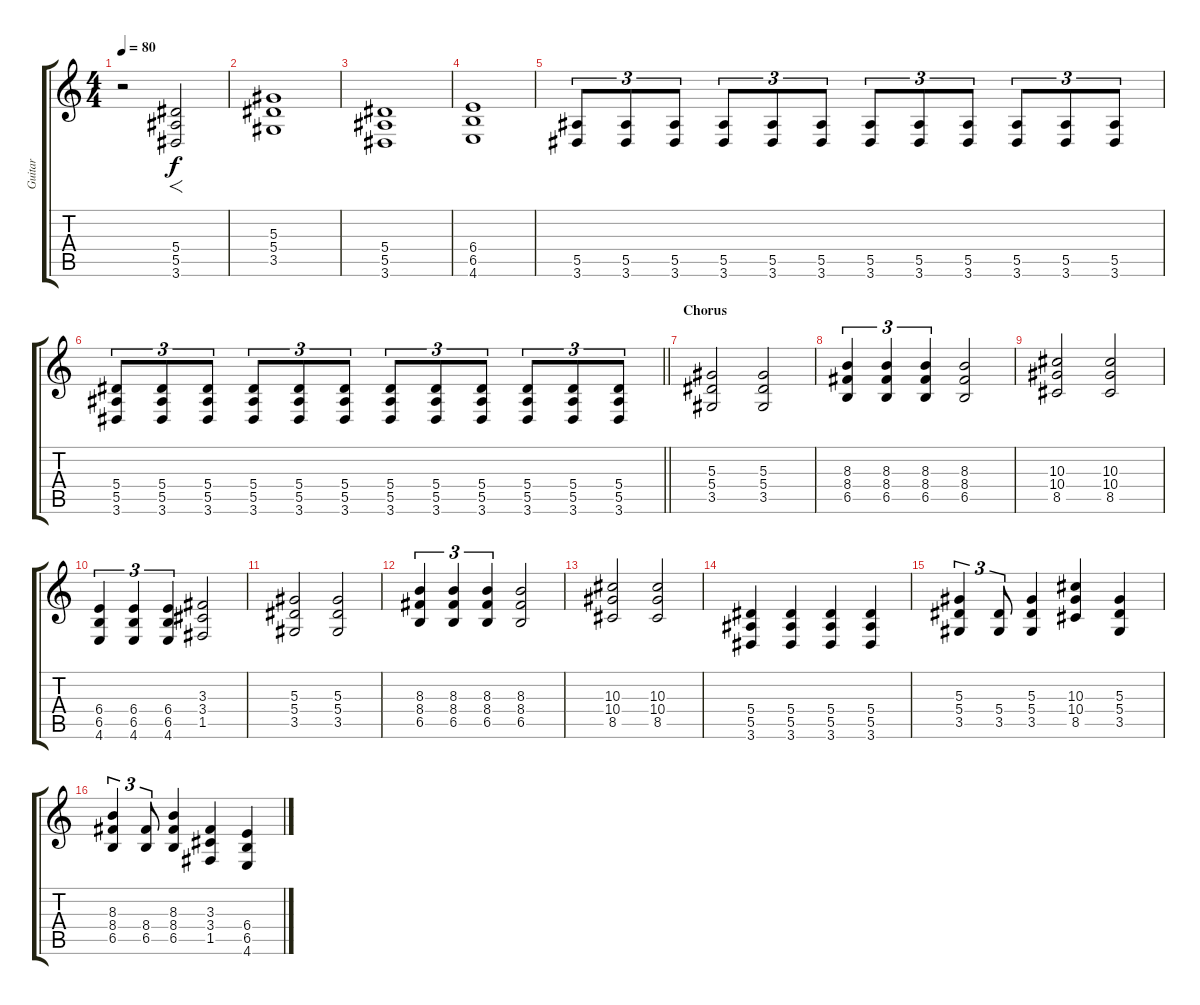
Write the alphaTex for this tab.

\track ("Guitar" "Guitar") {instrument distortionguitar}
\staff {score tabs}
\tuning (C4 G3 Eb3 Bb2 F2 C2) {hide}
\ts (4 4)
\tempo 80
\clef g2
\ks c
r.2{dy f} (5.4 5.5 3.6).2{f} |
(5.3 5.4 3.5).1 |
(5.4 5.5 3.6).1 |
(6.4 6.5 4.6).1 |
(5.5 3.6).8{tu (3 2)} (5.5 3.6).8{tu (3 2)} (5.5 3.6).8{tu (3 2)} (5.5 3.6).8{tu (3 2)} (5.5 3.6).8{tu (3 2)} (5.5 3.6).8{tu (3 2)} (5.5 3.6).8{tu (3 2)} (5.5 3.6).8{tu (3 2)} (5.5 3.6).8{tu (3 2)} (5.5 3.6).8{tu (3 2)} (5.5 3.6).8{tu (3 2)} (5.5 3.6).8{tu (3 2)} |
\barLineRight lightlight
(5.4 5.5 3.6).8{tu (3 2)} (5.4 5.5 3.6).8{tu (3 2)} (5.4 5.5 3.6).8{tu (3 2)} (5.4 5.5 3.6).8{tu (3 2)} (5.4 5.5 3.6).8{tu (3 2)} (5.4 5.5 3.6).8{tu (3 2)} (5.4 5.5 3.6).8{tu (3 2)} (5.4 5.5 3.6).8{tu (3 2)} (5.4 5.5 3.6).8{tu (3 2)} (5.4 5.5 3.6).8{tu (3 2)} (5.4 5.5 3.6).8{tu (3 2)} (5.4 5.5 3.6).8{tu (3 2)} |
\section ("" "Chorus")
(5.3 5.4 3.5).2 (5.3 5.4 3.5).2 |
(8.3 8.4 6.5).4{tu (3 2)} (8.3 8.4 6.5).4{tu (3 2)} (8.3 8.4 6.5).4{tu (3 2)} (8.3 8.4 6.5).2 |
(10.3 10.4 8.5).2 (10.3 10.4 8.5).2 |
(6.4 6.5 4.6).4{tu (3 2)} (6.4 6.5 4.6).4{tu (3 2)} (6.4 6.5 4.6).4{tu (3 2)} (3.3 3.4 1.5).2 |
(5.3 5.4 3.5).2 (5.3 5.4 3.5).2 |
(8.3 8.4 6.5).4{tu (3 2)} (8.3 8.4 6.5).4{tu (3 2)} (8.3 8.4 6.5).4{tu (3 2)} (8.3 8.4 6.5).2 |
(10.3 10.4 8.5).2 (10.3 10.4 8.5).2 |
(5.4 5.5 3.6).4 (5.4 5.5 3.6).4 (5.4 5.5 3.6).4 (5.4 5.5 3.6).4 |
(5.3 5.4 3.5).4{tu (3 2)} (5.4 3.5).8{tu (3 2)} (5.3 5.4 3.5).4 (10.3 10.4 8.5).4 (5.3 5.4 3.5).4 |
(8.3 8.4 6.5).4{tu (3 2)} (8.4 6.5).8{tu (3 2)} (8.3 8.4 6.5).4 (3.3 3.4 1.5).4 (6.4 6.5 4.6).4
